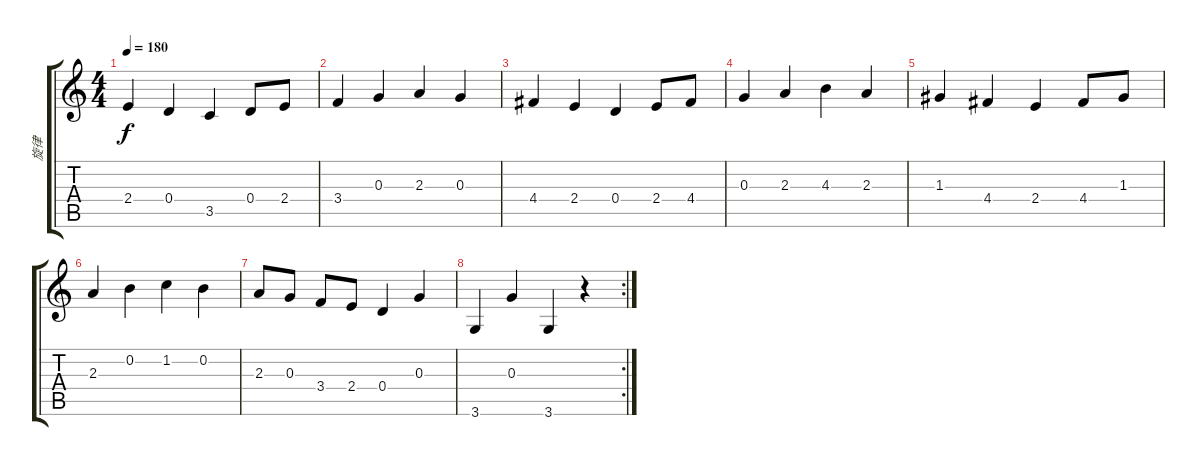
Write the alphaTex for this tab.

\track ("旋律" "旋律") {instrument acousticguitarnylon}
\staff {score tabs}
\tuning (E4 B3 G3 D3 A2 E2) {hide}
\ts (4 4)
\tempo 180
\clef g2
\ks c
2.4.4{dy f} 0.4.4 3.5.4 0.4.8 2.4.8 |
3.4.4 0.3.4 2.3.4 0.3.4 |
4.4.4 2.4.4 0.4.4 2.4.8 4.4.8 |
0.3.4 2.3.4 4.3.4 2.3.4 |
1.3.4 4.4.4 2.4.4 4.4.8 1.3.8 |
2.3.4 0.2.4 1.2.4 0.2.4 |
2.3.8 0.3.8 3.4.8 2.4.8 0.4.4 0.3.4 |
\rc 2
3.6.4 0.3.4 3.6.4 r.4
